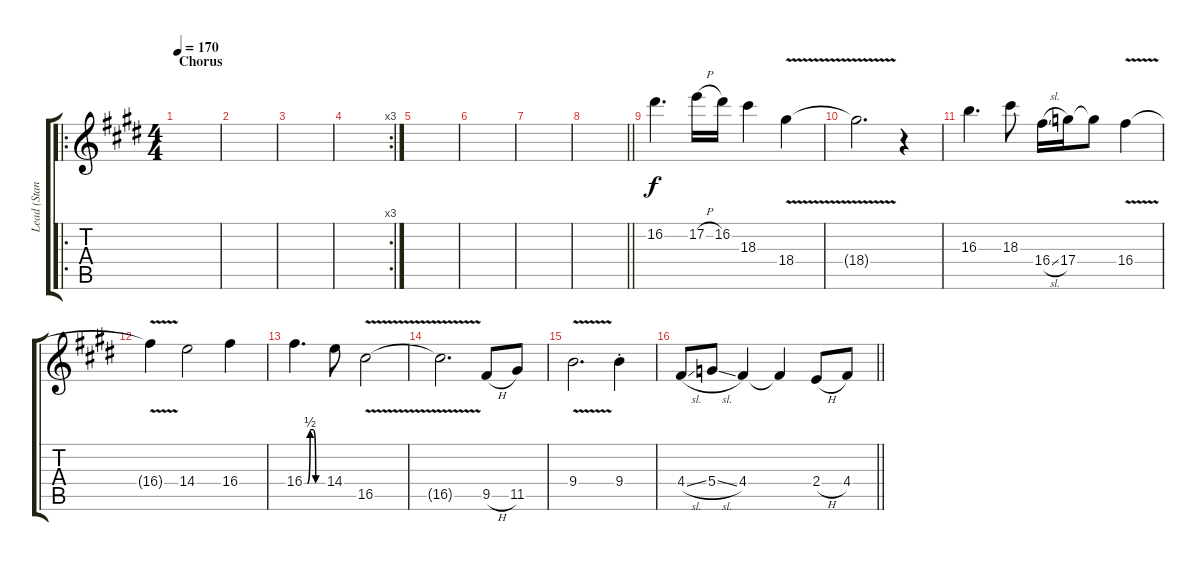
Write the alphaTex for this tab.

\track ("Lead (Standard tuning)" "Lead (Stan") {mute instrument overdrivenguitar}
\staff {score tabs}
\tuning (E4 B3 G3 D3 A2 E2) {hide}
\ro
\ts (4 4)
\section ("" "Chorus")
\tempo 170
\clef g2
\ks c#minor
|
|
|
\rc 3
|
|
|
|
\barLineRight lightlight
|
16.2.4{d} 17.2{h}.16 16.2.16 18.3.4 18.4{v}.4 |
18.4{t}.2{d} r.4 |
16.3.4{d} 18.3.8 16.4{sl}.16 17.4.16 17.4{t}.8 16.4{v}.4 |
16.4{t}.4 14.4.2 16.4.4 |
16.4{be (custom 0 0 10 0 19 2 29 2 37 0 44 0 60 0)}.4{d} 14.4.8 16.5{v}.2 |
16.5{t}.2{d} 9.5{h}.8 11.5.8 |
9.4{v}.2{d} 9.4{st}.4 |
\barLineRight lightlight
4.4{sl}.8 5.4{sl}.8 4.4.4 4.4{t}.4 2.4{h}.8 4.4{sl}.8
